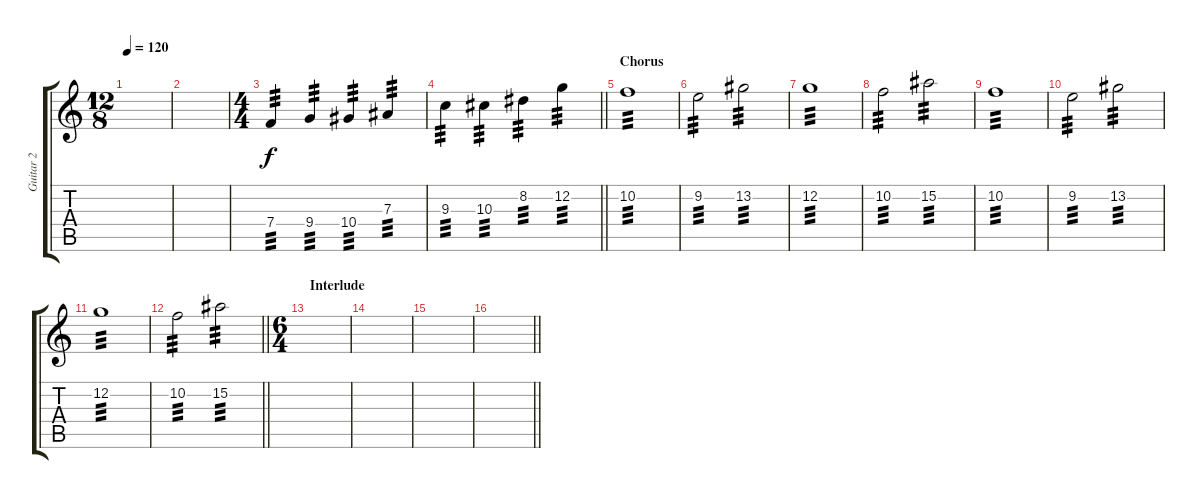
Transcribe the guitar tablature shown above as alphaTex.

\track ("Guitar 2" "Guitar 2") {instrument distortionguitar}
\staff {score tabs}
\tuning (C4 G3 Eb3 Bb2 F2 C2) {hide}
\ts (12 8)
\tempo 120
\clef g2
\ks c
|
|
\ts (4 4)
7.4.4{tp 3} 9.4.4{tp 3} 10.4.4{tp 3} 7.3.4{tp 3} |
\barLineRight lightlight
9.3.4{tp 3} 10.3.4{tp 3} 8.2.4{tp 3} 12.2.4{tp 3} |
\section ("" "Chorus")
10.2.1{tp 3} |
9.2.2{tp 3} 13.2.2{tp 3} |
12.2.1{tp 3} |
10.2.2{tp 3} 15.2.2{tp 3} |
10.2.1{tp 3} |
9.2.2{tp 3} 13.2.2{tp 3} |
12.2.1{tp 3} |
\barLineRight lightlight
10.2.2{tp 3} 15.2.2{tp 3} |
\ts (6 4)
\section ("" "Interlude")
|
|
|
\barLineRight lightlight
